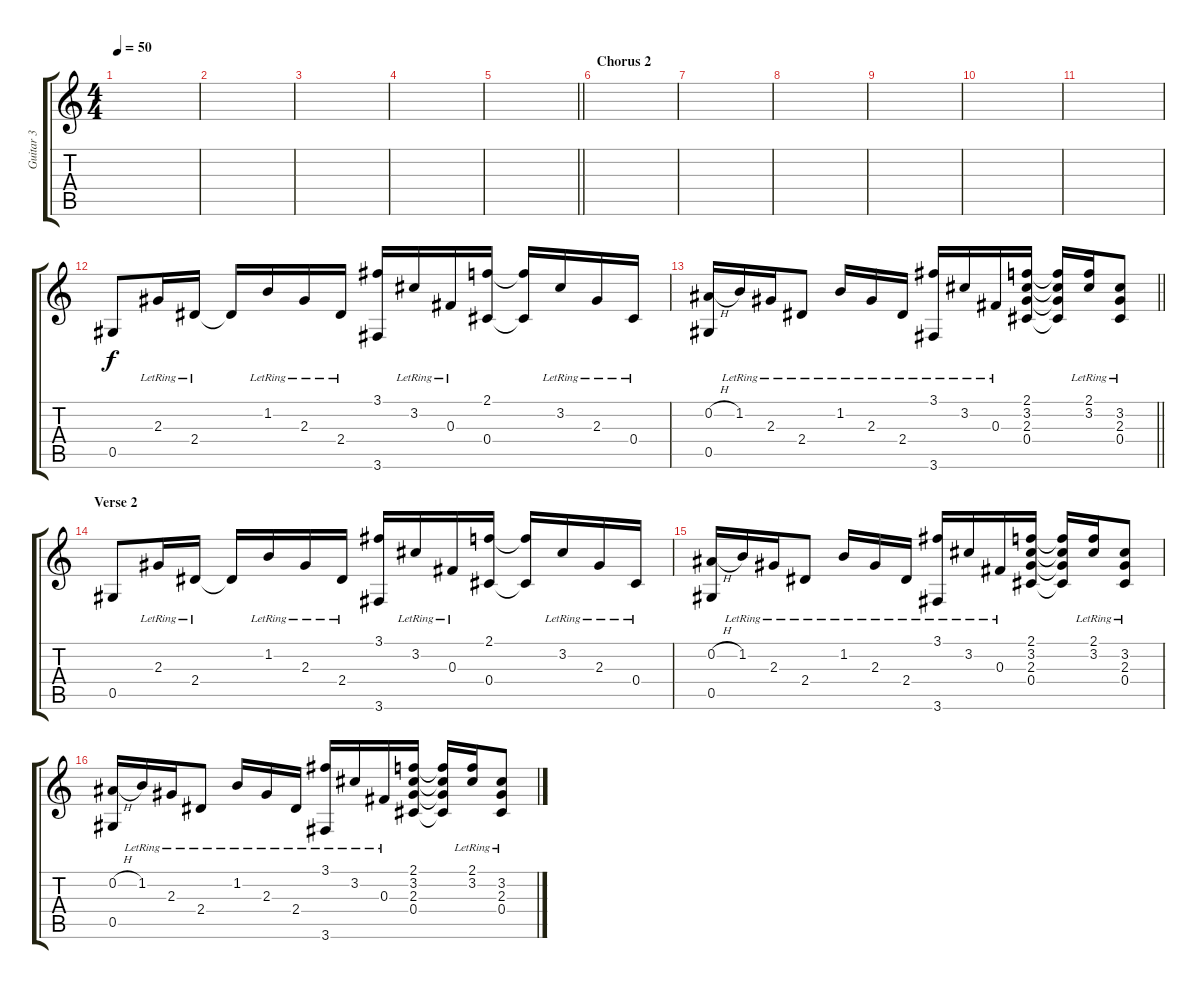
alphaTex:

\track ("Guitar 3" "Guitar 3") {instrument acousticguitarsteel}
\staff {score tabs}
\tuning (Eb4 Bb3 Gb3 Db3 Ab2 Eb2) {hide}
\ts (4 4)
\tempo 50
\clef g2
\ks c
|
|
|
|
\barLineRight lightlight
|
\section ("" "Chorus 2")
|
|
|
|
|
|
0.5.8 2.3{lr}.16 2.4{lr}.16 2.4{t}.16 1.2{lr}.16 2.3{lr}.16 2.4{lr}.16 (3.1 3.6).16 3.2{lr}.16 0.3{lr}.16 (2.1 0.4).16 (2.1{t} 0.4{t}).16 3.2{lr}.16 2.3{lr}.16 0.4{lr}.16 |
\barLineRight lightlight
(0.2{h} 0.5).16 1.2{lr}.16 2.3{lr}.16 2.4{lr}.8 1.2{lr}.16 2.3{lr}.16 2.4{lr}.16 (3.1{lr} 3.6).16 3.2{lr}.16 0.3{lr}.16 (2.1 3.2 2.3 0.4).16 (2.1{t} 3.2{t} 2.3{t} 0.4{t}).16 (2.1{lr} 3.2{lr}).16 (3.2{lr} 2.3{lr} 0.4{lr}).8 |
\section ("" "Verse 2")
0.5.8 2.3{lr}.16 2.4{lr}.16 2.4{t}.16 1.2{lr}.16 2.3{lr}.16 2.4{lr}.16 (3.1 3.6).16 3.2{lr}.16 0.3{lr}.16 (2.1 0.4).16 (2.1{t} 0.4{t}).16 3.2{lr}.16 2.3{lr}.16 0.4{lr}.16 |
(0.2{h} 0.5).16 1.2{lr}.16 2.3{lr}.16 2.4{lr}.8 1.2{lr}.16 2.3{lr}.16 2.4{lr}.16 (3.1{lr} 3.6).16 3.2{lr}.16 0.3{lr}.16 (2.1 3.2 2.3 0.4).16 (2.1{t} 3.2{t} 2.3{t} 0.4{t}).16 (2.1{lr} 3.2{lr}).16 (3.2{lr} 2.3{lr} 0.4{lr}).8 |
(0.2{h} 0.5).16 1.2{lr}.16 2.3{lr}.16 2.4{lr}.8 1.2{lr}.16 2.3{lr}.16 2.4{lr}.16 (3.1{lr} 3.6).16 3.2{lr}.16 0.3{lr}.16 (2.1 3.2 2.3 0.4).16 (2.1{t} 3.2{t} 2.3{t} 0.4{t}).16 (2.1{lr} 3.2{lr}).16 (3.2{lr} 2.3{lr} 0.4{lr}).8
